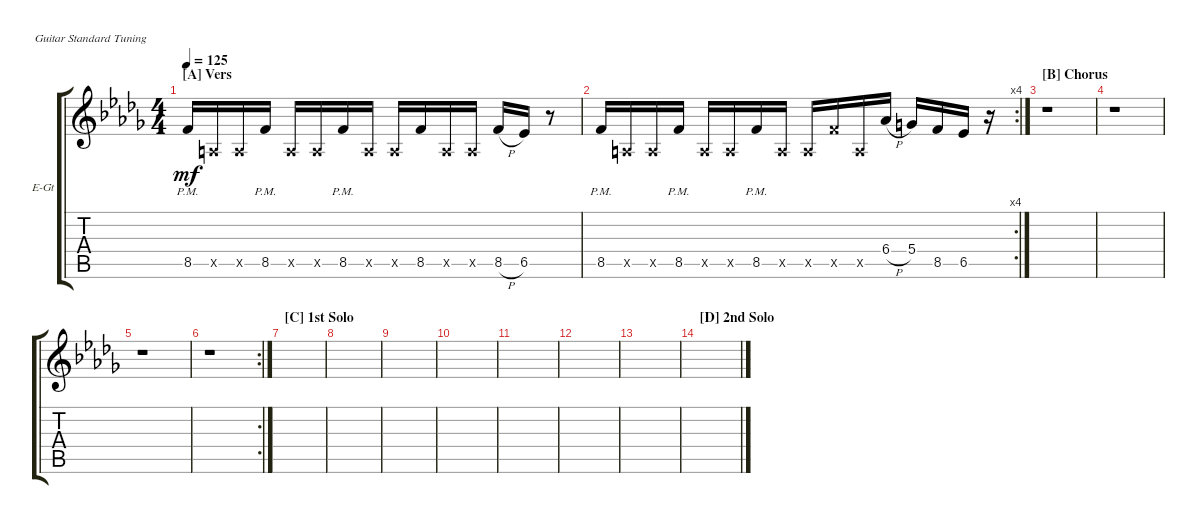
\defaultSystemsLayout 4
\bracketExtendMode groupsimilarinstruments
\firstSystemTrackNameOrientation horizontal
\otherSystemsTrackNameOrientation horizontal
\track ("Rhythm Guitar" "E-Gt") {instrument electricguitarclean}
\staff {score tabs}
\tuning (E4 B3 G3 D3 A2 E2)
\ts (4 4)
\section ("A" "Vers")
\tempo 125
\clef g2
\scale
0.399159
\ks bbminor
8.5{pm}.16{dy mf instrument electricguitarclean} 0.5{x}.16 0.5{x}.16 8.5{pm}.16 0.5{x}.16 0.5{x}.16 8.5{pm}.16 0.5{x}.16 0.5{x}.16 8.5.16 0.5{x}.16 0.5{x}.16 8.5{h}.16 6.5.16 r.8 |
\rc 4
\scale
0.377038 8.5{pm}.16 0.5{x}.16 0.5{x}.16 8.5{pm}.16 0.5{x}.16 0.5{x}.16 8.5{pm}.16 0.5{x}.16 0.5{x}.16 8.5{x}.16 0.5{x}.16 6.4{h}.16 5.4.16 8.5.16 6.5.16 r.16 |
\section ("B" "Chorus")
r.1 |
r.1 |
r.1 |
\rc 2
r.1 |
\section ("C" "1st Solo")
|
|
|
|
|
|
|
\section ("D" "2nd Solo")
